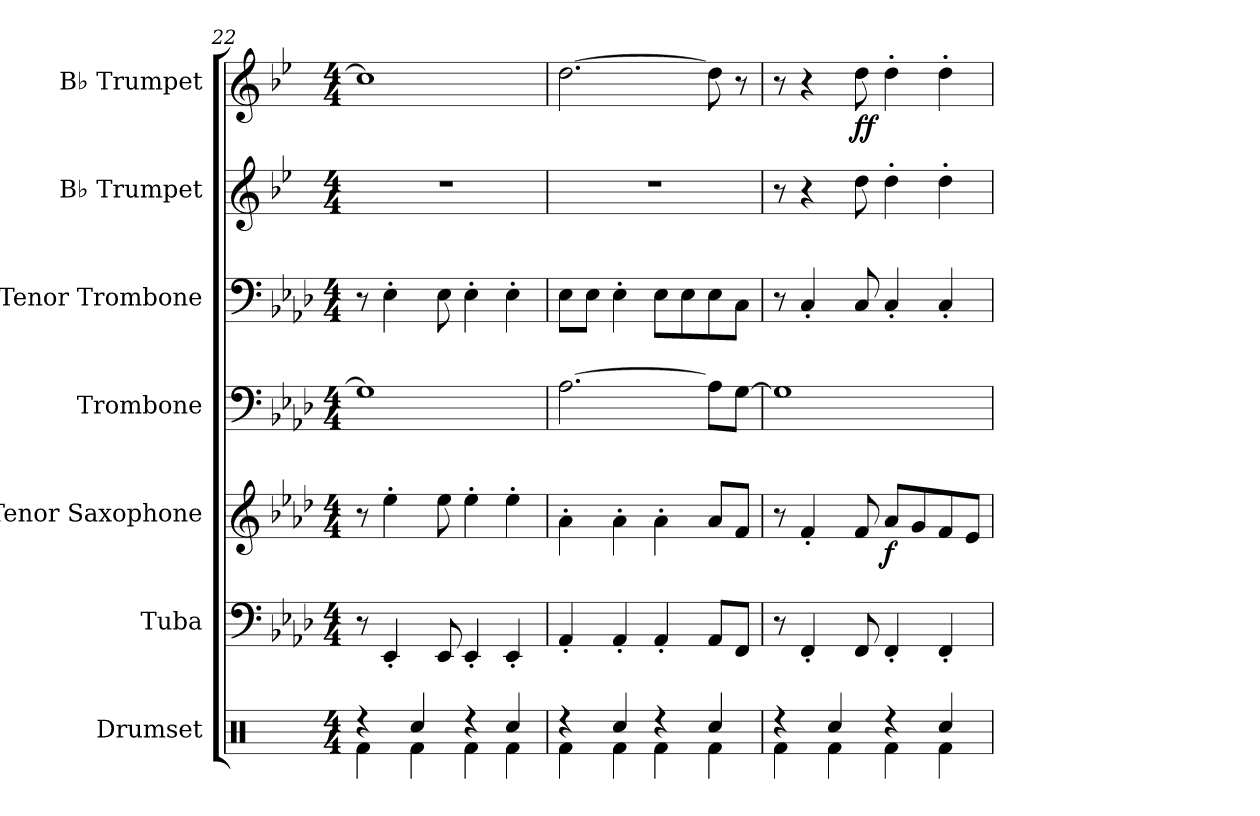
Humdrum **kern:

**kern	**kern	**kern	**dynam	**kern	**kern	**kern	**kern	**dynam
*part7	*part6	*part5	*part5	*part4	*part3	*part2	*part1	*part1
*staff7	*staff6	*staff5	*staff5	*staff4	*staff3	*staff2	*staff1	*staff1
*I"Drumset	*I"Tuba	*I"Tenor Saxophone	*	*I"Trombone	*I"Tenor Trombone	*I"B♭ Trumpet	*I"B♭ Trumpet	*
*I'Drs.	*I'Tba.	*I'T. Sax.	*	*I'Tbn.	*I'T. Tbn.	*I'B♭ Tpt.	*I'B♭ Tpt.	*
*clefX	*clefF4	*clefG2	*	*clefF4	*clefF4	*clefG2	*clefG2	*
*	*	*ITrd8c14	*	*	*	*ITrd1c2	*ITrd1c2	*
*k[]	*k[b-e-a-d-]	*k[b-e-a-d-]	*	*k[b-e-a-d-]	*k[b-e-a-d-]	*k[b-e-a-d-]	*k[b-e-a-d-]	*
*M4/4	*M4/4	*M4/4	*	*M4/4	*M4/4	*M4/4	*M4/4	*
=22	=22	=22	=22	=22	=22	=22	=22	=22
*^	*	*	*	*	*	*	*	*
4r	4Rf\	8r	8r	.	1G]	8r	1r	1b-]	.
.	.	4EE-'/	4e-'\	.	.	4E-'\	.	.	.
4Rcc/	4Rf\	.	.	.	.	.	.	.	.
.	.	8EE-/	8e-\	.	.	8E-\	.	.	.
4r	4Rf\	4EE-'/	4e-'\	.	.	4E-'\	.	.	.
4Rcc/	4Rf\	4EE-'/	4e-'\	.	.	4E-'\	.	.	.
=23	=23	=23	=23	=23	=23	=23	=23	=23	=23
4r	4Rf\	4AA-'/	4A-'\	.	[2.A-\	8E-\L	1r	[2.cc\	.
.	.	.	.	.	.	8E-\J	.	.	.
4Rcc/	4Rf\	4AA-'/	4A-'\	.	.	4E-'\	.	.	.
4r	4Rf\	4AA-'/	4A-'\	.	.	8E-\L	.	.	.
.	.	.	.	.	.	8E-\	.	.	.
4Rcc/	4Rf\	8AA-/L	8A-/L	.	8A-\L]	8E-\	.	8cc\]	.
.	.	8FF/J	8F/J	.	[8G\J	8C\J	.	8r	.
=24	=24	=24	=24	=24	=24	=24	=24	=24	=24
4r	4Rf\	8r	8r	.	1G]	8r	8r	8r	.
.	.	4FF'/	4F'/	.	.	4C'/	4r	4r	.
4Rcc/	4Rf\	.	.	.	.	.	.	.	.
!	!	!	!	!	!	!	!	!	!LO:DY:b
.	.	8FF/	8F/	.	.	8C/	8cc\	8cc\	ff
!	!	!	!	!LO:DY:b	!	!	!	!	!
4r	4Rf\	4FF'/	8A-/L	f	.	4C'/	4cc'\	4cc'\	.
.	.	.	8G/	.	.	.	.	.	.
4Rcc/	4Rf\	4FF'/	8F/	.	.	4C'/	4cc'\	4cc'\	.
.	.	.	8E-/J	.	.	.	.	.	.
*v	*v	*	*	*	*	*	*	*	*
=	=	=	=	=	=	=	=	=
*-	*-	*-	*-	*-	*-	*-	*-	*-
